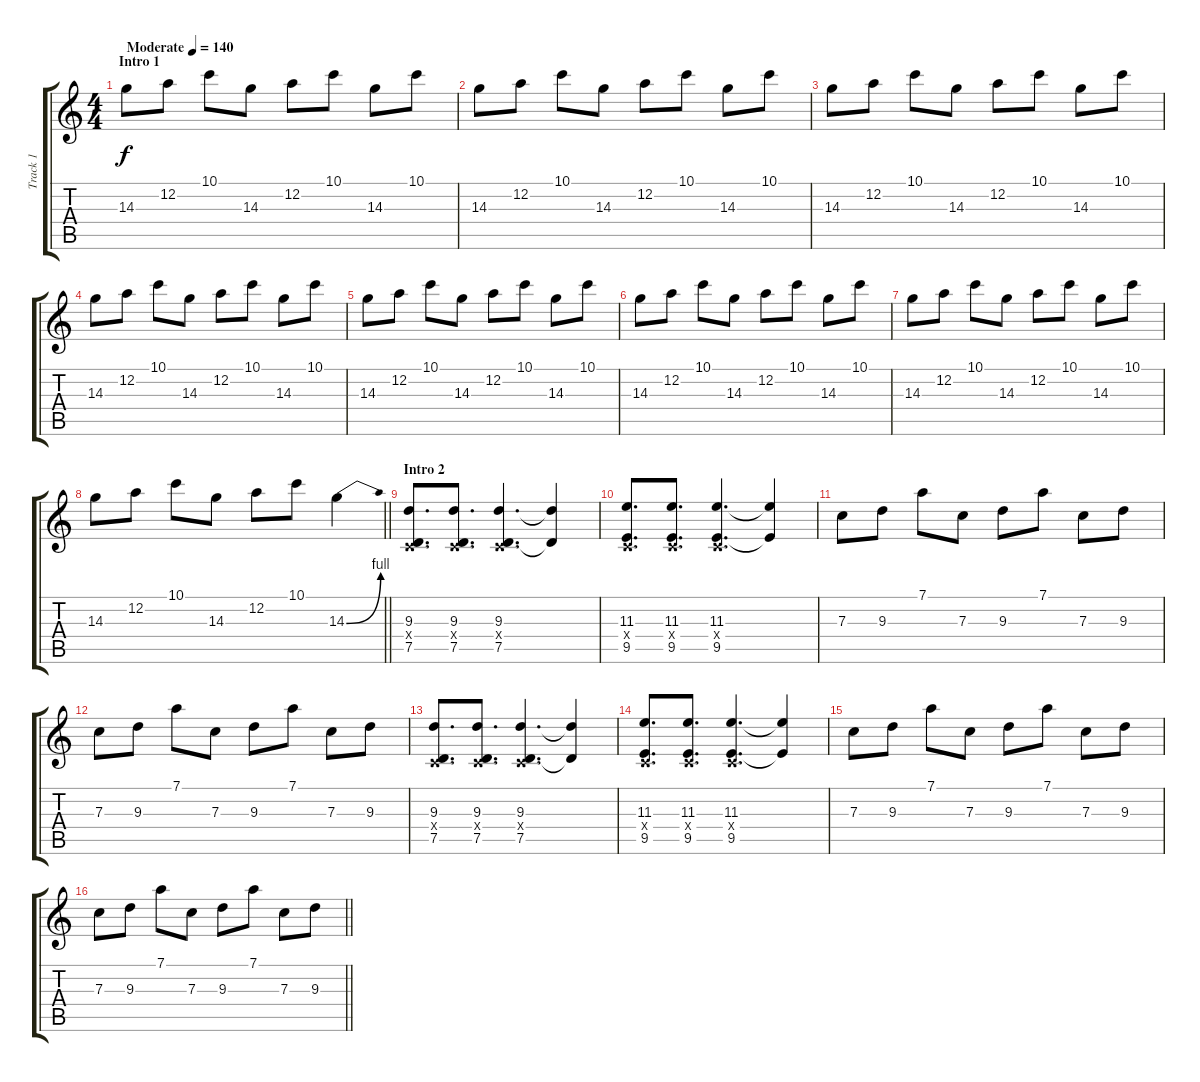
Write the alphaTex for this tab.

\track ("Track 1" "Track 1") {instrument distortionguitar}
\staff {score tabs}
\tuning (D4 A3 F3 C3 G2 D2) {hide}
\ts (4 4)
\section ("" "Intro 1")
\tempo (140 "Moderate")
\clef g2
\ks c
14.3.8{dy f instrument distortionguitar} 12.2.8 10.1.8 14.3.8 12.2.8 10.1.8 14.3.8 10.1.8 |
14.3.8 12.2.8 10.1.8 14.3.8 12.2.8 10.1.8 14.3.8 10.1.8 |
14.3.8 12.2.8 10.1.8 14.3.8 12.2.8 10.1.8 14.3.8 10.1.8 |
14.3.8 12.2.8 10.1.8 14.3.8 12.2.8 10.1.8 14.3.8 10.1.8 |
14.3.8 12.2.8 10.1.8 14.3.8 12.2.8 10.1.8 14.3.8 10.1.8 |
14.3.8 12.2.8 10.1.8 14.3.8 12.2.8 10.1.8 14.3.8 10.1.8 |
14.3.8 12.2.8 10.1.8 14.3.8 12.2.8 10.1.8 14.3.8 10.1.8 |
\barLineRight lightlight
14.3.8 12.2.8 10.1.8 14.3.8 12.2.8 10.1.8 14.3{be (bend 0 0 60 4)}.4 |
\section ("" "Intro 2")
(9.3 0.4{x} 7.5).8{d} (9.3 0.4{x} 7.5).8{d} (9.3 0.4{x} 7.5).4{d} (9.3{t} 7.5{t}).4 |
(11.3 0.4{x} 9.5).8{d} (11.3 0.4{x} 9.5).8{d} (11.3 0.4{x} 9.5).4{d} (11.3{t} 9.5{t}).4 |
7.3.8 9.3.8 7.1.8 7.3.8 9.3.8 7.1.8 7.3.8 9.3.8 |
7.3.8 9.3.8 7.1.8 7.3.8 9.3.8 7.1.8 7.3.8 9.3.8 |
(9.3 0.4{x} 7.5).8{d} (9.3 0.4{x} 7.5).8{d} (9.3 0.4{x} 7.5).4{d} (9.3{t} 7.5{t}).4 |
(11.3 0.4{x} 9.5).8{d} (11.3 0.4{x} 9.5).8{d} (11.3 0.4{x} 9.5).4{d} (11.3{t} 9.5{t}).4 |
7.3.8 9.3.8 7.1.8 7.3.8 9.3.8 7.1.8 7.3.8 9.3.8 |
\barLineRight lightlight
7.3.8 9.3.8 7.1.8 7.3.8 9.3.8 7.1.8 7.3.8 9.3.8
